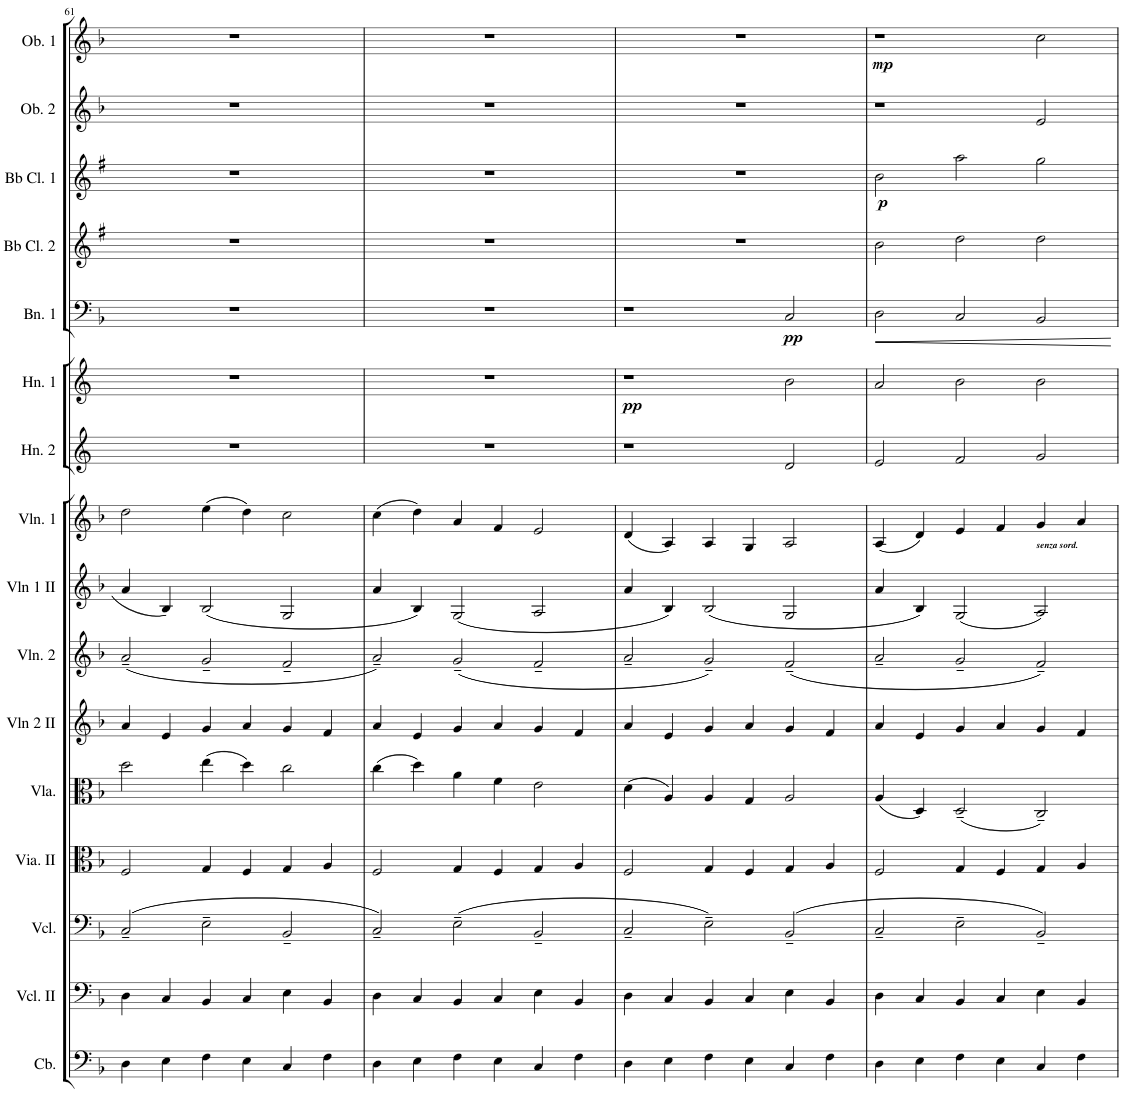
**kern	**kern	**kern	**kern	**kern	**kern	**kern	**kern	**kern	**kern	**kern	**dynam	**kern	**dynam	**kern	**kern	**dynam	**kern	**kern	**dynam
*part16	*part15	*part14	*part13	*part12	*part11	*part10	*part9	*part8	*part7	*part6	*part6	*part5	*part5	*part4	*part3	*part3	*part2	*part1	*part1
*staff16	*staff15	*staff14	*staff13	*staff12	*staff11	*staff10	*staff9	*staff8	*staff7	*staff6	*staff6	*staff5	*staff5	*staff4	*staff3	*staff3	*staff2	*staff1	*staff1
*I"Cb.	*I"Vcl. II	*I"Vcl.	*I"Vla. II	*I"Viola	*I"Vln 2 II	*I"Violin 2	*I"Vln 1 II	*I"Violin 1	*I"Horn 2	*I"Horn 1	*	*I"Bassoon 1	*	*I"Bb Clarinet 2	*I"Bb Clarinet 1	*	*I"Oboe 2	*I"Oboe 1	*
*I'Cb.	*I'Vcl. II	*I'Vcl.	*	*I'Vla.	*I'Vln 2 II	*I'Vln. 2	*I'Vln 1 II	*I'Vln. 1	*I'Hn. 2	*I'Hn. 1	*	*I'Bn. 1	*	*I'Bb Cl. 2	*I'Bb Cl. 1	*	*I'Ob. 2	*I'Ob. 1	*
!!LO:PB:g=z
*clefF4	*clefF4	*clefF4	*clefC3	*clefC3	*clefG2	*clefG2	*clefG2	*clefG2	*clefG2	*clefG2	*	*clefF4	*	*clefG2	*clefG2	*	*clefG2	*clefG2	*
*Trd7c12	*	*	*	*	*	*	*	*	*Trd4c7	*Trd4c7	*	*	*	*Trd1c2	*Trd1c2	*	*	*	*
*k[b-]	*k[b-]	*k[b-]	*k[b-]	*k[b-]	*k[b-]	*k[b-]	*k[b-]	*k[b-]	*k[]	*k[]	*	*k[b-]	*	*k[f#]	*k[f#]	*	*k[b-]	*k[b-]	*
*F:	*F:	*F:	*F:	*F:	*F:	*F:	*F:	*F:	*	*	*	*F:	*	*G:	*G:	*	*F:	*F:	*
*M6/4	*M6/4	*M6/4	*M6/4	*M6/4	*M6/4	*M6/4	*M6/4	*M6/4	*M6/4	*M6/4	*	*M6/4	*	*M6/4	*M6/4	*	*M6/4	*M6/4	*
=61	=61	=61	=61	=61	=61	=61	=61	=61	=61	=61	=61	=61	=61	=61	=61	=61	=61	=61	=61
4D\	4D\	(2C~/	2F/	2dd\	4a/	(2a~/	4a/	2dd\	1.r	1.r	.	1.r	.	1.r	1.r	.	1.r	1.r	.
4E\	4C/	.	.	.	4e/	.	4B-/	.	.	.	.	.	.	.	.	.	.	.	.
4F\	4BB-/	2E~\	4G/	(4ee\	4g/	2g~/	(2B-/	(4ee\	.	.	.	.	.	.	.	.	.	.	.
4E\	4C/	.	4F/	4dd\)	4a/	.	.	4dd\)	.	.	.	.	.	.	.	.	.	.	.
4C/	4E\	2BB-~/	4G/	2cc\	4g/	2f~/	2G/	2cc\	.	.	.	.	.	.	.	.	.	.	.
4F\	4BB-/	.	4A/	.	4f/	.	.	.	.	.	.	.	.	.	.	.	.	.	.
=62	=62	=62	=62	=62	=62	=62	=62	=62	=62	=62	=62	=62	=62	=62	=62	=62	=62	=62	=62
4D\	4D\	2C~/)	2F/	(4cc\	4a/	2a~/)	4a/	(4cc\	1.r	1.r	.	1.r	.	1.r	1.r	.	1.r	1.r	.
4E\	4C/	.	.	4dd\)	4e/	.	4B-/)	4dd\)	.	.	.	.	.	.	.	.	.	.	.
4F\	4BB-/	(2E~\	4G/	4a\	4g/	(2g~/	(2G/	4a/	.	.	.	.	.	.	.	.	.	.	.
4E\	4C/	.	4F/	4f\	4a/	.	.	4f/	.	.	.	.	.	.	.	.	.	.	.
4C/	4E\	2BB-~/	4G/	2e\	4g/	2f~/	2A/	2e/	.	.	.	.	.	.	.	.	.	.	.
4F\	4BB-/	.	4A/	.	4f/	.	.	.	.	.	.	.	.	.	.	.	.	.	.
=63	=63	=63	=63	=63	=63	=63	=63	=63	=63	=63	=63	=63	=63	=63	=63	=63	=63	=63	=63
!	!	!	!	!	!	!	!	!	!	!	!LO:DY:b	!	!	!	!	!	!	!	!
4D\	4D\	2C~/	2F/	(4d\	4a/	2a~/	4a/	(4d/	1r	1r	pp	1r	.	1.r	1.r	.	1.r	1.r	.
4E\	4C/	.	.	4A/)	4e/	.	4B-/)	4A/)	.	.	.	.	.	.	.	.	.	.	.
4F\	4BB-/	2E~\)	4G/	4A/	4g/	2g~/)	(2B-/	4A/	.	.	.	.	.	.	.	.	.	.	.
4E\	4C/	.	4F/	4G/	4a/	.	.	4G/	.	.	.	.	.	.	.	.	.	.	.
!	!	!	!	!	!	!	!	!	!	!	!	!	!LO:DY:b	!	!	!	!	!	!
4C/	4E\	(2BB-~/	4G/	2A/	4g/	(2f~/	2G/	2A/	2d/	2b\	.	2C/	pp	.	.	.	.	.	.
4F\	4BB-/	.	4A/	.	4f/	.	.	.	.	.	.	.	.	.	.	.	.	.	.
=64	=64	=64	=64	=64	=64	=64	=64	=64	=64	=64	=64	=64	=64	=64	=64	=64	=64	=64	=64
!	!	!	!	!	!	!	!	!	!	!	!	!	!LO:HP:b	!	!	!LO:DY:b	!	!	!LO:DY:b
4D\	4D\	2C~/	2F/	(4A/	4a/	2a~/	4a/	(4A/	2e/	2a/	.	2D\	<	2b\	2b\	p	1r	1r	mp
4E\	4C/	.	.	4D/)	4e/	.	4B-/)	4d/)	.	.	.	.	.	.	.	.	.	.	.
4F\	4BB-/	2E~\	4G/	(2D~/	4g/	2g~/	(2G/	4e/	2f/	2b\	.	2C/	.	2dd\	2aa\	.	.	.	.
4E\	4C/	.	4F/	.	4a/	.	.	4f/	.	.	.	.	.	.	.	.	.	.	.
!	!	!	!	!	!	!	!LO:TX:a:Bi:t=senza sord.	!	!	!	!	!	!	!	!	!	!	!	!
4C/	4E\	2BB-~/)	4G/	2C~/)	4g/	2f~/)	2A/)	4g/	2g/	2b\	.	2BB-/	.	2dd\	2gg\	.	2e/	2cc\	.
4F\	4BB-/	.	4A/	.	4f/	.	.	4a/	.	.	.	.	.	.	.	.	.	.	.
.	.	.	.	.	.	.	.	.	.	.	.	.	[	.	.	.	.	.	.
=	=	=	=	=	=	=	=	=	=	=	=	=	=	=	=	=	=	=	=
*-	*-	*-	*-	*-	*-	*-	*-	*-	*-	*-	*-	*-	*-	*-	*-	*-	*-	*-	*-
